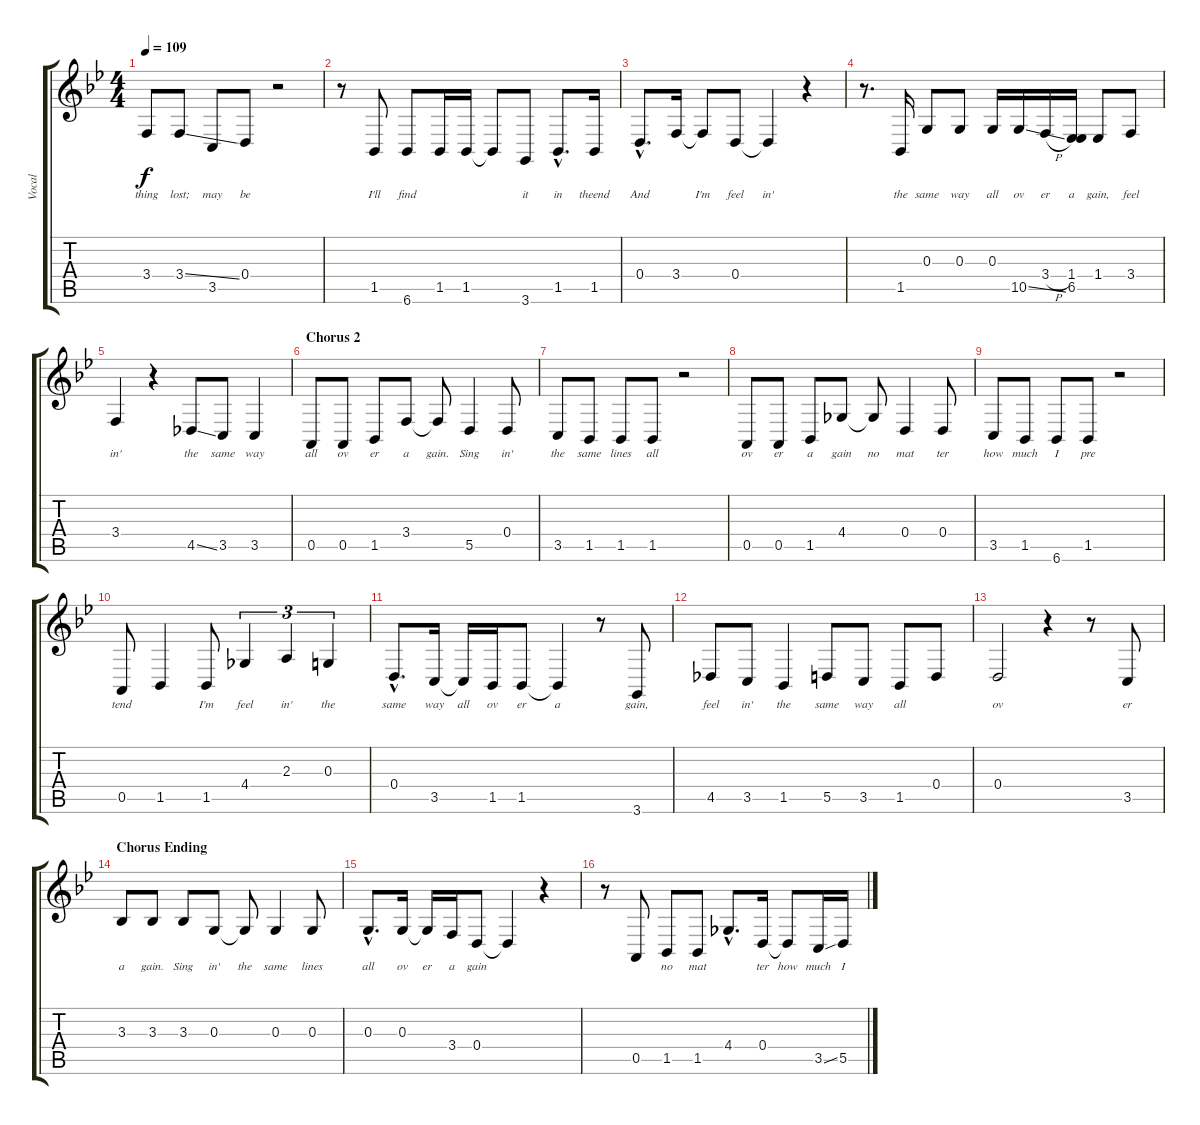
\track ("Vocal" "Vocal") {instrument whistle}
\staff {score tabs}
\tuning (E4 B3 G3 D3 A2 E2) {hide}
\ts (4 4)
\tempo 109
\clef g2
\ks bb
3.4.8{lyrics (0 "thing") lyrics (1 "") lyrics (2 "") lyrics (3 "") lyrics (4 "") dy f} 3.4{ss}.8{lyrics (0 "lost;") lyrics (1 "") lyrics (2 "") lyrics (3 "") lyrics (4 "")} 3.5.8{lyrics (0 "may") lyrics (1 "") lyrics (2 "") lyrics (3 "") lyrics (4 "")} 0.4.8{lyrics (0 "be") lyrics (1 "") lyrics (2 "") lyrics (3 "") lyrics (4 "")} r.2 |
r.8 1.5.8{lyrics (0 "I'll") lyrics (1 "") lyrics (2 "") lyrics (3 "") lyrics (4 "")} 6.6.8{lyrics (0 "find") lyrics (1 "") lyrics (2 "") lyrics (3 "") lyrics (4 "")} 1.5.16{lyrics (0 "") lyrics (1 "") lyrics (2 "") lyrics (3 "") lyrics (4 "")} 1.5.16{lyrics (0 "") lyrics (1 "") lyrics (2 "") lyrics (3 "") lyrics (4 "")} 1.5{t}.8{lyrics (0 "") lyrics (1 "") lyrics (2 "") lyrics (3 "") lyrics (4 "")} 3.6.8{lyrics (0 "it") lyrics (1 "") lyrics (2 "") lyrics (3 "") lyrics (4 "")} 1.5{hac}.8{d lyrics (0 "in") lyrics (1 "") lyrics (2 "") lyrics (3 "") lyrics (4 "")} 1.5.16{lyrics (0 "theend") lyrics (1 "") lyrics (2 "") lyrics (3 "") lyrics (4 "")} |
0.4{hac}.8{d lyrics (0 "And") lyrics (1 "") lyrics (2 "") lyrics (3 "") lyrics (4 "")} 3.4.16{lyrics (0 "") lyrics (1 "") lyrics (2 "") lyrics (3 "") lyrics (4 "")} 3.4{t}.8{lyrics (0 "I'm") lyrics (1 "") lyrics (2 "") lyrics (3 "") lyrics (4 "")} 0.4.8{lyrics (0 "feel") lyrics (1 "") lyrics (2 "") lyrics (3 "") lyrics (4 "")} 0.4{t}.4{lyrics (0 "in'") lyrics (1 "") lyrics (2 "") lyrics (3 "") lyrics (4 "")} r.4 |
r.8{d} 1.5.16{lyrics (0 "the") lyrics (1 "") lyrics (2 "") lyrics (3 "") lyrics (4 "")} 0.3.8{lyrics (0 "same") lyrics (1 "") lyrics (2 "") lyrics (3 "") lyrics (4 "")} 0.3.8{lyrics (0 "way") lyrics (1 "") lyrics (2 "") lyrics (3 "") lyrics (4 "")} 0.3.16{lyrics (0 "all") lyrics (1 "") lyrics (2 "") lyrics (3 "") lyrics (4 "")} 10.5{ss}.16{lyrics (0 "ov") lyrics (1 "") lyrics (2 "") lyrics (3 "") lyrics (4 "")} 3.4{h}.16{lyrics (0 "er") lyrics (1 "") lyrics (2 "") lyrics (3 "") lyrics (4 "")} (1.4 6.5).16{lyrics (0 "a") lyrics (1 "") lyrics (2 "") lyrics (3 "") lyrics (4 "")} 1.4.8{lyrics (0 "gain,") lyrics (1 "") lyrics (2 "") lyrics (3 "") lyrics (4 "")} 3.4.8{lyrics (0 "feel") lyrics (1 "") lyrics (2 "") lyrics (3 "") lyrics (4 "")} |
3.4.4{lyrics (0 "in'") lyrics (1 "") lyrics (2 "") lyrics (3 "") lyrics (4 "")} r.4 4.5{ss}.8{lyrics (0 "the") lyrics (1 "") lyrics (2 "") lyrics (3 "") lyrics (4 "")} 3.5.8{lyrics (0 "same") lyrics (1 "") lyrics (2 "") lyrics (3 "") lyrics (4 "")} 3.5.4{lyrics (0 "way") lyrics (1 "") lyrics (2 "") lyrics (3 "") lyrics (4 "")} |
\section ("" "Chorus 2")
0.5.8{lyrics (0 "all") lyrics (1 "") lyrics (2 "") lyrics (3 "") lyrics (4 "")} 0.5.8{lyrics (0 "ov") lyrics (1 "") lyrics (2 "") lyrics (3 "") lyrics (4 "")} 1.5.8{lyrics (0 "er") lyrics (1 "") lyrics (2 "") lyrics (3 "") lyrics (4 "")} 3.4.8{lyrics (0 "a") lyrics (1 "") lyrics (2 "") lyrics (3 "") lyrics (4 "")} 3.4{t}.8{lyrics (0 "gain.") lyrics (1 "") lyrics (2 "") lyrics (3 "") lyrics (4 "")} 5.5.4{lyrics (0 "Sing") lyrics (1 "") lyrics (2 "") lyrics (3 "") lyrics (4 "")} 0.4.8{lyrics (0 "in'") lyrics (1 "") lyrics (2 "") lyrics (3 "") lyrics (4 "")} |
3.5.8{lyrics (0 "the") lyrics (1 "") lyrics (2 "") lyrics (3 "") lyrics (4 "")} 1.5.8{lyrics (0 "same") lyrics (1 "") lyrics (2 "") lyrics (3 "") lyrics (4 "")} 1.5.8{lyrics (0 "lines") lyrics (1 "") lyrics (2 "") lyrics (3 "") lyrics (4 "")} 1.5.8{lyrics (0 "all") lyrics (1 "") lyrics (2 "") lyrics (3 "") lyrics (4 "")} r.2 |
0.5.8{lyrics (0 "ov") lyrics (1 "") lyrics (2 "") lyrics (3 "") lyrics (4 "")} 0.5.8{lyrics (0 "er") lyrics (1 "") lyrics (2 "") lyrics (3 "") lyrics (4 "")} 1.5.8{lyrics (0 "a") lyrics (1 "") lyrics (2 "") lyrics (3 "") lyrics (4 "")} 4.4.8{lyrics (0 "gain") lyrics (1 "") lyrics (2 "") lyrics (3 "") lyrics (4 "")} 4.4{t}.8{lyrics (0 "no") lyrics (1 "") lyrics (2 "") lyrics (3 "") lyrics (4 "")} 0.4.4{lyrics (0 "mat") lyrics (1 "") lyrics (2 "") lyrics (3 "") lyrics (4 "")} 0.4.8{lyrics (0 "ter") lyrics (1 "") lyrics (2 "") lyrics (3 "") lyrics (4 "")} |
3.5.8{lyrics (0 "how") lyrics (1 "") lyrics (2 "") lyrics (3 "") lyrics (4 "")} 1.5.8{lyrics (0 "much") lyrics (1 "") lyrics (2 "") lyrics (3 "") lyrics (4 "")} 6.6.8{lyrics (0 "I") lyrics (1 "") lyrics (2 "") lyrics (3 "") lyrics (4 "")} 1.5.8{lyrics (0 "pre") lyrics (1 "") lyrics (2 "") lyrics (3 "") lyrics (4 "")} r.2 |
0.5.8{lyrics (0 "tend") lyrics (1 "") lyrics (2 "") lyrics (3 "") lyrics (4 "")} 1.5.4{lyrics (0 "") lyrics (1 "") lyrics (2 "") lyrics (3 "") lyrics (4 "")} 1.5.8{lyrics (0 "I'm") lyrics (1 "") lyrics (2 "") lyrics (3 "") lyrics (4 "")} 4.4.4{tu (3 2) lyrics (0 "feel") lyrics (1 "") lyrics (2 "") lyrics (3 "") lyrics (4 "")} 2.3.4{tu (3 2) lyrics (0 "in'") lyrics (1 "") lyrics (2 "") lyrics (3 "") lyrics (4 "")} 0.3.4{tu (3 2) lyrics (0 "the") lyrics (1 "") lyrics (2 "") lyrics (3 "") lyrics (4 "")} |
0.4{hac}.8{d lyrics (0 "same") lyrics (1 "") lyrics (2 "") lyrics (3 "") lyrics (4 "")} 3.5.16{lyrics (0 "way") lyrics (1 "") lyrics (2 "") lyrics (3 "") lyrics (4 "")} 3.5{t}.16{lyrics (0 "all") lyrics (1 "") lyrics (2 "") lyrics (3 "") lyrics (4 "")} 1.5.16{lyrics (0 "ov") lyrics (1 "") lyrics (2 "") lyrics (3 "") lyrics (4 "")} 1.5.8{lyrics (0 "er") lyrics (1 "") lyrics (2 "") lyrics (3 "") lyrics (4 "")} 1.5{t}.4{lyrics (0 "a") lyrics (1 "") lyrics (2 "") lyrics (3 "") lyrics (4 "")} r.8 3.6.8{lyrics (0 "gain,") lyrics (1 "") lyrics (2 "") lyrics (3 "") lyrics (4 "")} |
4.5.8{lyrics (0 "feel") lyrics (1 "") lyrics (2 "") lyrics (3 "") lyrics (4 "")} 3.5.8{lyrics (0 "in'") lyrics (1 "") lyrics (2 "") lyrics (3 "") lyrics (4 "")} 1.5.4{lyrics (0 "the") lyrics (1 "") lyrics (2 "") lyrics (3 "") lyrics (4 "")} 5.5.8{lyrics (0 "same") lyrics (1 "") lyrics (2 "") lyrics (3 "") lyrics (4 "")} 3.5.8{lyrics (0 "way") lyrics (1 "") lyrics (2 "") lyrics (3 "") lyrics (4 "")} 1.5.8{lyrics (0 "all") lyrics (1 "") lyrics (2 "") lyrics (3 "") lyrics (4 "")} 0.4.8{lyrics (0 "") lyrics (1 "") lyrics (2 "") lyrics (3 "") lyrics (4 "")} |
0.4.2{lyrics (0 "ov") lyrics (1 "") lyrics (2 "") lyrics (3 "") lyrics (4 "")} r.4 r.8 3.5.8{lyrics (0 "er") lyrics (1 "") lyrics (2 "") lyrics (3 "") lyrics (4 "")} |
\section ("" "Chorus Ending")
3.3.8{lyrics (0 "a") lyrics (1 "") lyrics (2 "") lyrics (3 "") lyrics (4 "")} 3.3.8{lyrics (0 "gain.") lyrics (1 "") lyrics (2 "") lyrics (3 "") lyrics (4 "")} 3.3.8{lyrics (0 "Sing") lyrics (1 "") lyrics (2 "") lyrics (3 "") lyrics (4 "")} 0.3.8{lyrics (0 "in'") lyrics (1 "") lyrics (2 "") lyrics (3 "") lyrics (4 "")} 0.3{t}.8{lyrics (0 "the") lyrics (1 "") lyrics (2 "") lyrics (3 "") lyrics (4 "")} 0.3.4{lyrics (0 "same") lyrics (1 "") lyrics (2 "") lyrics (3 "") lyrics (4 "")} 0.3.8{lyrics (0 "lines") lyrics (1 "") lyrics (2 "") lyrics (3 "") lyrics (4 "")} |
0.3{hac}.8{d lyrics (0 "all") lyrics (1 "") lyrics (2 "") lyrics (3 "") lyrics (4 "")} 0.3.16{lyrics (0 "ov") lyrics (1 "") lyrics (2 "") lyrics (3 "") lyrics (4 "")} 0.3{t}.16{lyrics (0 "er") lyrics (1 "") lyrics (2 "") lyrics (3 "") lyrics (4 "")} 3.4.16{lyrics (0 "a") lyrics (1 "") lyrics (2 "") lyrics (3 "") lyrics (4 "")} 0.4.8{lyrics (0 "gain") lyrics (1 "") lyrics (2 "") lyrics (3 "") lyrics (4 "")} 0.4{t}.4{lyrics (0 "") lyrics (1 "") lyrics (2 "") lyrics (3 "") lyrics (4 "")} r.4 |
r.8 0.5.8{lyrics (0 "") lyrics (1 "") lyrics (2 "") lyrics (3 "") lyrics (4 "")} 1.5.8{lyrics (0 "no") lyrics (1 "") lyrics (2 "") lyrics (3 "") lyrics (4 "")} 1.5.8{lyrics (0 "mat") lyrics (1 "") lyrics (2 "") lyrics (3 "") lyrics (4 "")} 4.4{hac}.8{d lyrics (0 "") lyrics (1 "") lyrics (2 "") lyrics (3 "") lyrics (4 "")} 0.4.16{lyrics (0 "ter") lyrics (1 "") lyrics (2 "") lyrics (3 "") lyrics (4 "")} 0.4{t}.8{lyrics (0 "how") lyrics (1 "") lyrics (2 "") lyrics (3 "") lyrics (4 "")} 3.5{ss}.16{lyrics (0 "much") lyrics (1 "") lyrics (2 "") lyrics (3 "") lyrics (4 "")} 5.5.16{lyrics (0 "I") lyrics (1 "") lyrics (2 "") lyrics (3 "") lyrics (4 "")}
